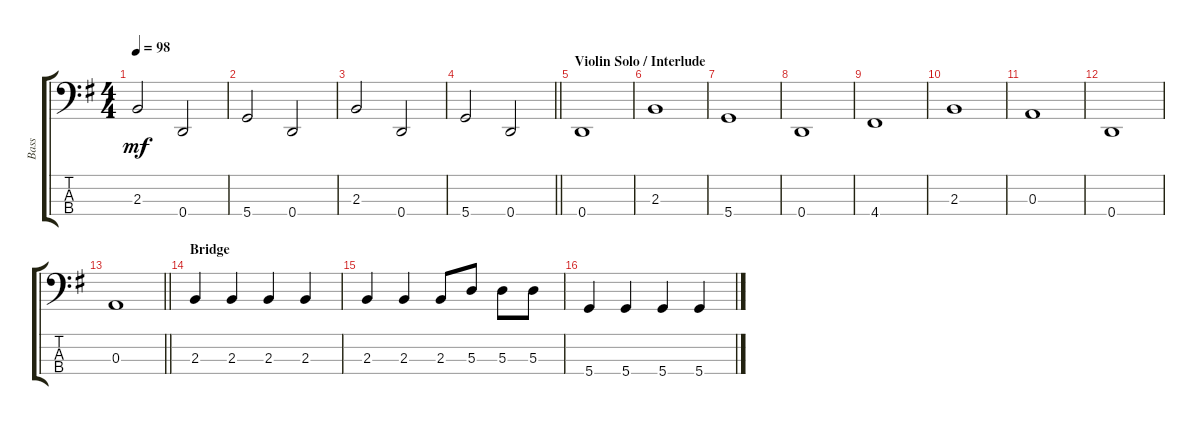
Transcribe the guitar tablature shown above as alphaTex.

\track ("Bass" "Bass") {instrument electricbassfinger}
\staff {score tabs}
\tuning (G2 D2 A1 D1) {hide}
\ts (4 4)
\tempo 98
\clef f4
\ks g
2.3.2{dy mf} 0.4.2 |
5.4.2 0.4.2 |
2.3.2 0.4.2 |
\barLineRight lightlight
5.4.2 0.4.2 |
\section ("" "Violin Solo / Interlude")
0.4.1 |
2.3.1 |
5.4.1 |
0.4.1 |
4.4.1 |
2.3.1 |
0.3.1 |
0.4.1 |
\barLineRight lightlight
0.3.1 |
\section ("" "Bridge")
2.3.4 2.3.4 2.3.4 2.3.4 |
2.3.4 2.3.4 2.3.8 5.3.8 5.3.8 5.3.8 |
5.4.4 5.4.4 5.4.4 5.4.4
